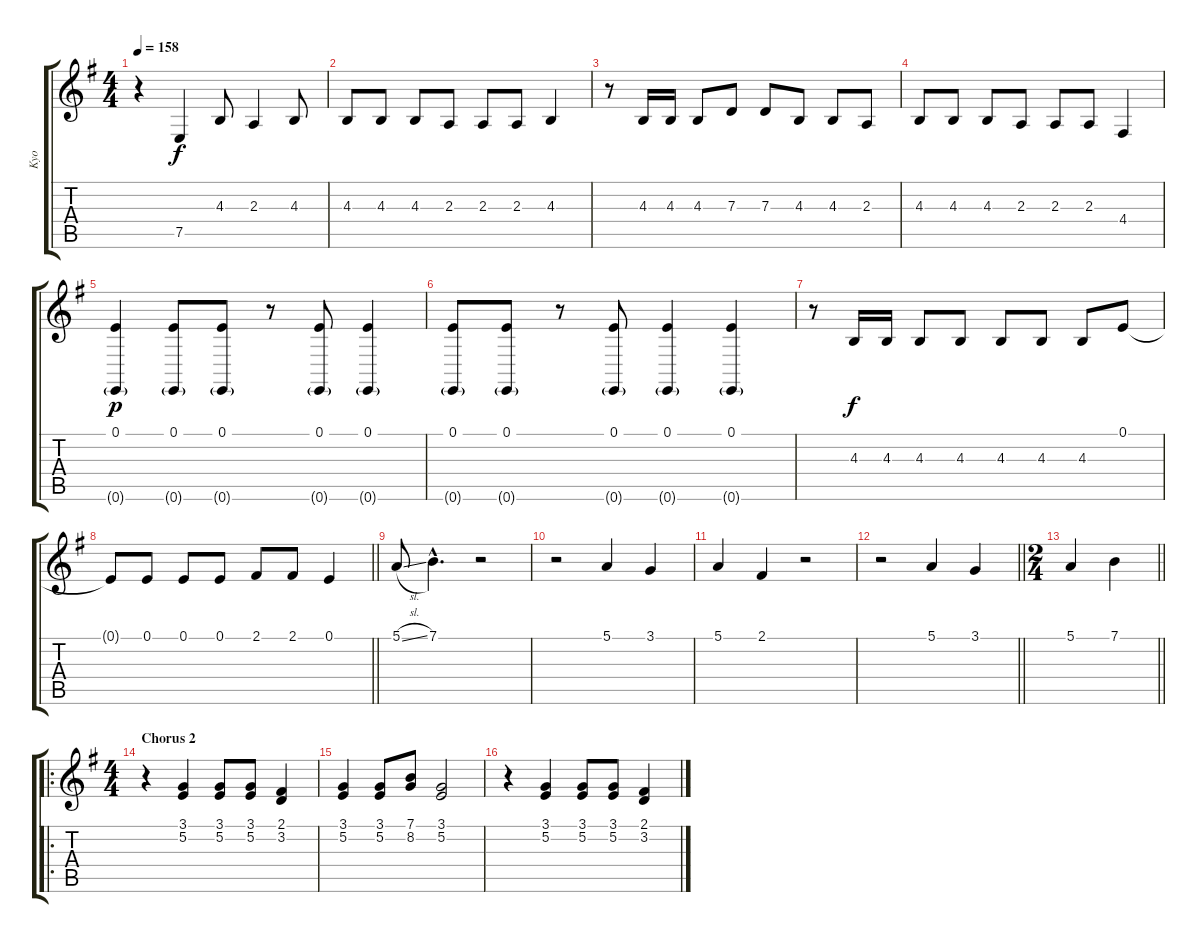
\track ("Kyo" "Kyo") {instrument sopranosax}
\staff {score tabs}
\tuning (E4 B3 G3 D3 A2 E2) {hide}
\ts (4 4)
\tempo 158
\clef g2
\ks g
r.4{dy f} 7.5.4 4.3.8 2.3.4 4.3.8 |
4.3.8 4.3.8 4.3.8 2.3.8 2.3.8 2.3.8 4.3.4 |
r.8 4.3.16 4.3.16 4.3.8 7.3.8 7.3.8 4.3.8 4.3.8 2.3.8 |
4.3.8 4.3.8 4.3.8 2.3.8 2.3.8 2.3.8 4.4.4 |
(0.1 0.6{g}).4{dy p balance 8} (0.1 0.6{g}).8{balance 0} (0.1 0.6{g}).8{balance 16} r.8 (0.1 0.6{g}).8{balance 0} (0.1 0.6{g}).4{balance 12} |
(0.1 0.6{g}).8{balance 4} (0.1 0.6{g}).8{balance 16} r.8 (0.1 0.6{g}).8{balance 0} (0.1 0.6{g}).4 (0.1 0.6{g}).4{balance 4} |
r.8 4.3.16{dy f} 4.3.16 4.3.8 4.3.8 4.3.8 4.3.8 4.3.8 0.1.8 |
\barLineRight lightlight
0.1{t}.8 0.1.8 0.1.8 0.1.8 2.1.8 2.1.8 0.1.4 |
5.1{sl}.8 7.1{hac}.4{d} r.2 |
r.2 5.1.4 3.1.4 |
5.1.4 2.1.4 r.2 |
\barLineRight lightlight
r.2 5.1.4 3.1.4 |
\ts (2 4)
\barLineRight lightlight
5.1.4 7.1.4 |
\ro
\ts (4 4)
\section ("" "Chorus 2")
r.4 (3.1 5.2).4 (3.1 5.2).8 (3.1 5.2).8 (2.1 3.2).4 |
(3.1 5.2).4 (3.1 5.2).8 (7.1 8.2).8 (3.1 5.2).2 |
r.4 (3.1 5.2).4 (3.1 5.2).8 (3.1 5.2).8 (2.1 3.2).4
